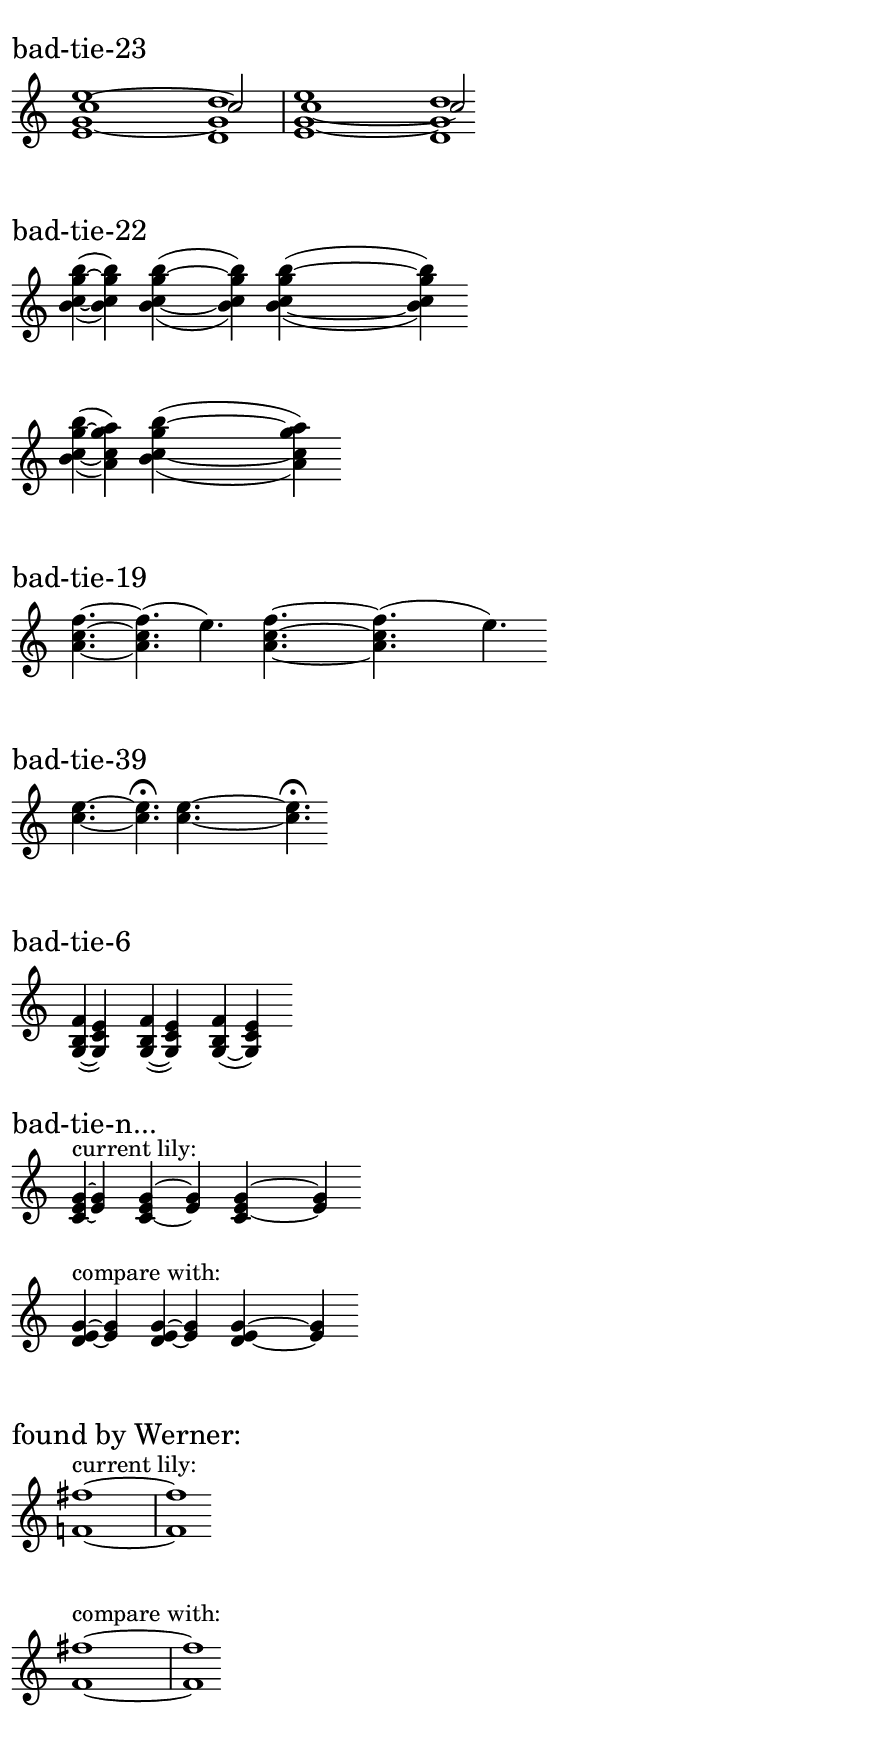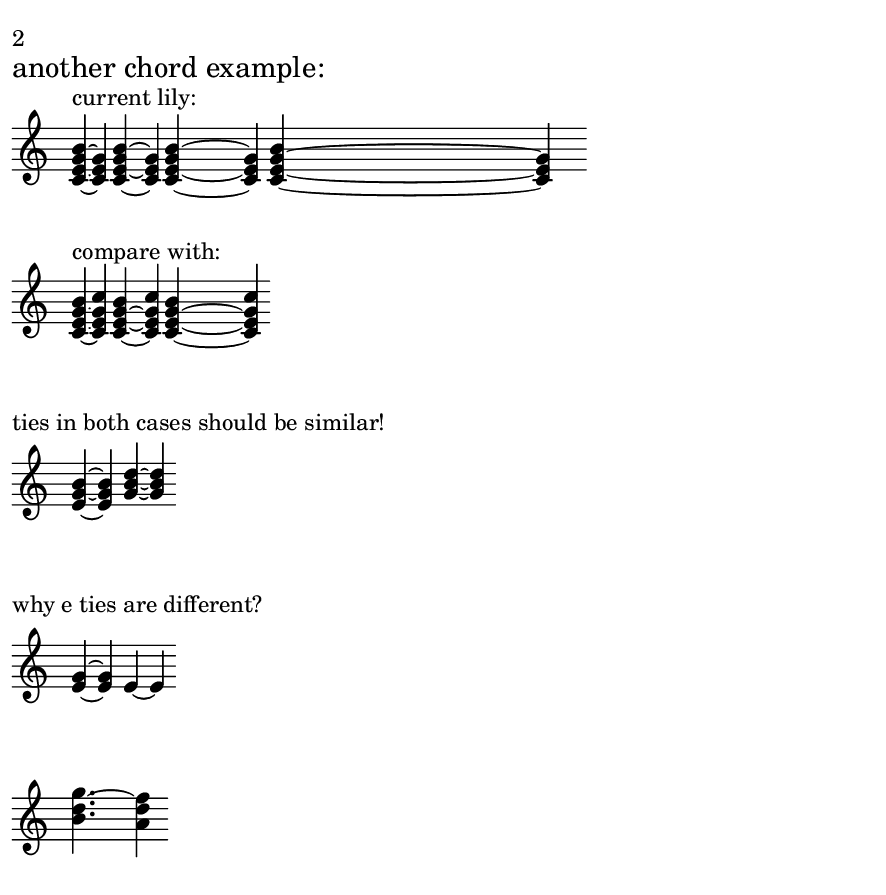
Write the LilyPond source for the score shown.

\version "2.16.2"

\include "../global-settings.ily"


\markup \huge "bad-tie-23"

\new Staff {
  <<
    { c''1 ~        s4*16  c''2 } \\
    { <e' g'~ e''>1 s4*16  <d' g' d''>1 }
  >>
  s4*4 \bar "|"
  % the tie in the upper voice actually shouldn't be up,
  % so let's set it's direction manually.
  % unfortunately the effect is still wrong.
  <<
    { c''1 _~       s4*16  c''2 } \\
    { <e' g'~ e''>1 s4*16  <d' g' d''>1 }
  >>
}


\markup \huge "bad-tie-22"

mus = { <b' c'' ~ g'' ~ b''>4( }
\new Staff {
  \set doubleSlurs = ##t
  \mus s4     q4) s4*2
  \mus s4*4   q4) s4*2
  \mus s4*8   q4) s4*2
}

mus = { <b' c'' ~ g'' ~ b''>4( }
\new Staff {
  \set doubleSlurs = ##t
  \mus s4     <a' c'' g'' a''>4) s4*2
  \mus s4*8   <a' c'' g'' a''>4) s4*2
}


\markup \huge "bad-tie-19"

\new Staff {
  <a' c'' f''>4. ~ s4*4 q4. ( s4*4 e''4.) s4*4
  <a' c'' f''>4. ~ s4*8 q4. ( s4*8 e''4.) s4*4
}


\markup \huge "bad-tie-39"

\new Staff {
  <c'' e''>4. ~ s4*4 q4.-\fermata s4*2
  <c'' e''>4. ~ s4*8 q4.-\fermata s4*2
}


\markup \huge "bad-tie-6"

\new Staff {
  <g ~ b f'>4( <g c' e'>4) s4*2
  <g ~ b f'>4( s4*1/2 <g c' e'>4) s4*2
  <g ~ b f'>4( s4 <g c' e'>4) s4*2
}


\markup \huge "bad-tie-n..."

\new Staff {
  <>^"current lily:"
  <c' e' ~ g' ~>4  <e' g'>4 s4*2
  <c' e' ~ g' ~>4 s4*2 <e' g'>4 s4*2
  <c' e' ~ g' ~>4 s4*4 <e' g'>4 s4*2
  \br
  <>^"compare with:"
  <d' e'~ g'~>4 <e' g'>4 s4*2
  <d' e'~ g'~>4 s4 <e' g'>4 s4*2
  <d' e'~ g'~>4 s4*4 <e' g'>4 s4*2
}


\markup \huge "found by Werner:"

\new Staff \with { \consists Accidental_engraver } {
  <>^"current lily:"
  <f'! fis''>1 ~ s4*8 \bar "|" q1  s4*2
}
\new Staff \with { \consists Accidental_engraver } {
  <>^"compare with:"
  <f' fis''>1 ~ s4*8 \bar "|" q1
}


\markup \huge "another chord example:"

\new Staff {
  <>^"current lily:"
  <c'~ e'~ g'~ b'>4 <c' e' g'>
  <c'~ e'~ g'~ b'>4 s4 <c' e' g'>
  <c'~ e'~ g'~ b'>4 s4*4 <c' e' g'>
  <c'~ e'~ g'~ b'>4 s4*16 <c' e' g'>
}
\new Staff {
  <>^"compare with:"
  <c'~ e'~ g'~ b'>4 <c' e' g' c''>
  <c'~ e'~ g'~ b'>4 s4 <c' e' g' c''>
  <c'~ e'~ g'~ b'>4 s4*4 <c' e' g' c''>
}

\markup { ties in both cases should be similar! }
{ \stemUp <e' g' b'> ~ q  <g' b' d''> ~ q }

\markup { why e ties are different? }
{ <e' g'> ~ q  <e'> ~ q }

{
  <b' d''~ g''>4. s1 <a' d'' f''>4 s
}
